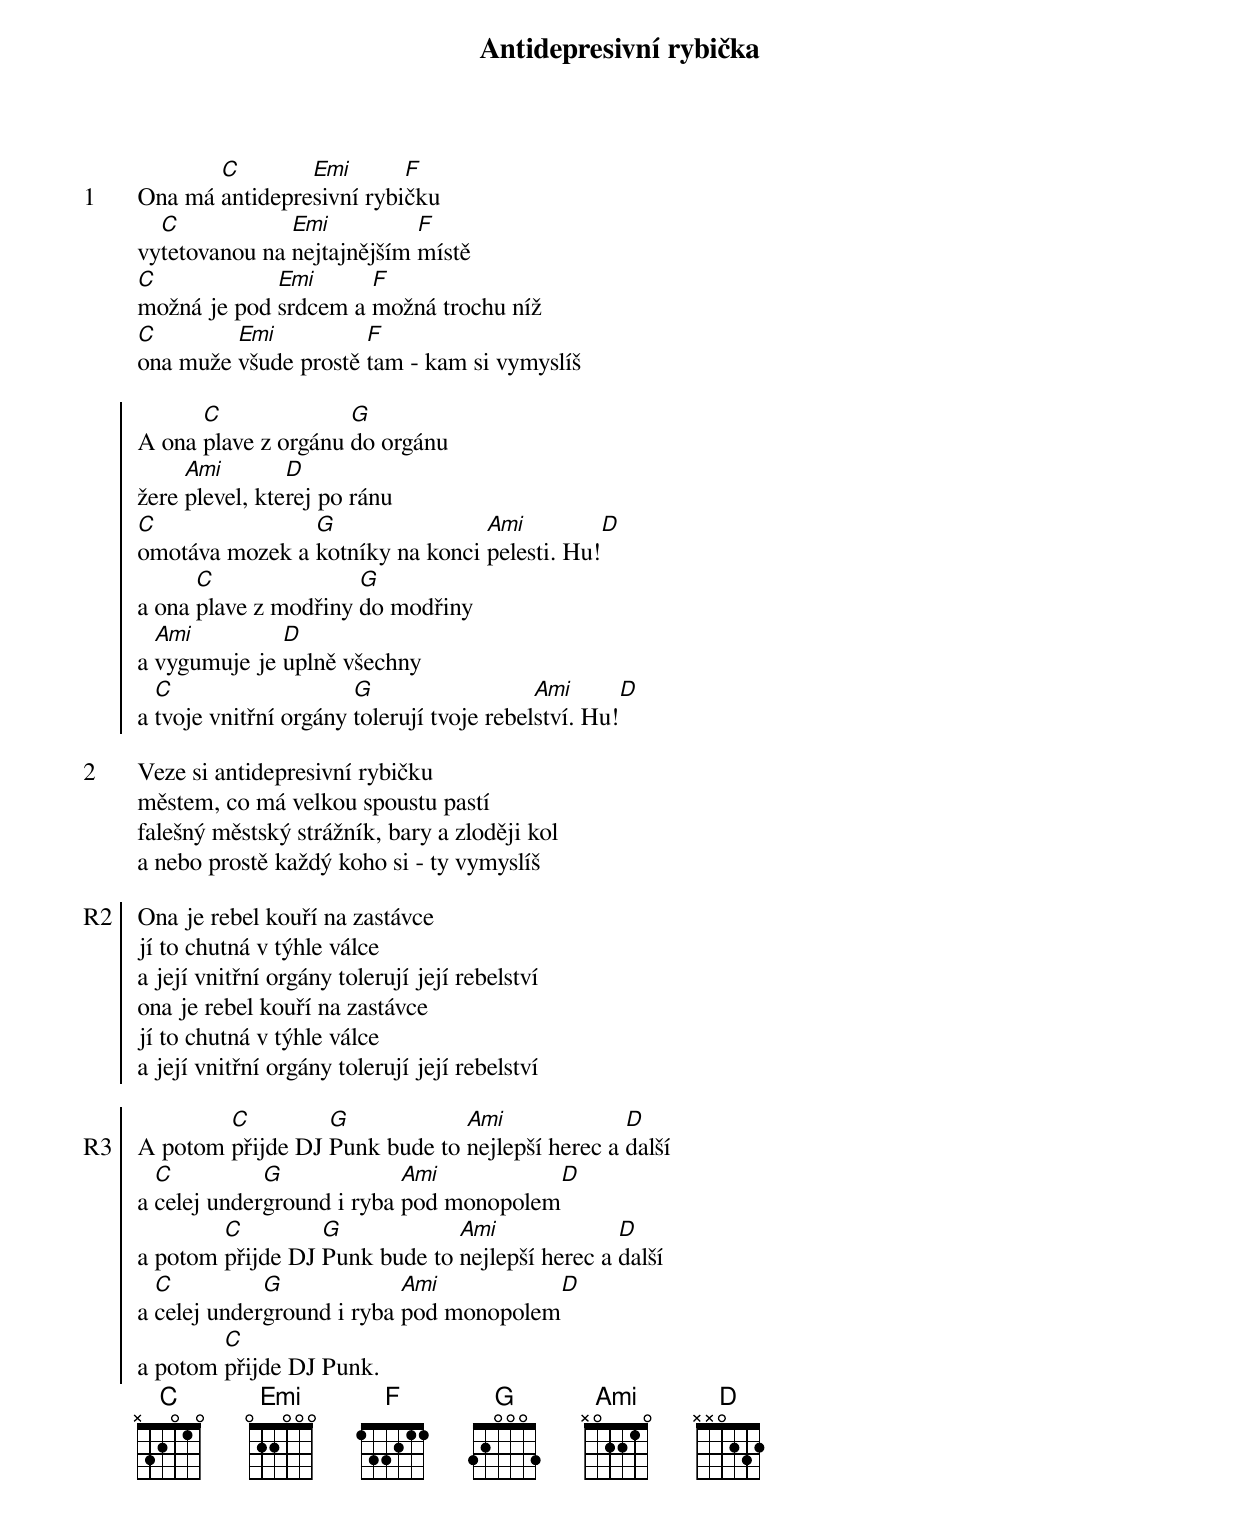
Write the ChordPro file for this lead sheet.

{title: Antidepresivní rybička}
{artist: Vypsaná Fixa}
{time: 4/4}

{start_of_verse: 1}
Ona má [C]antidepre[Emi]sivní rybi[F]čku
vy[C]tetovanou na [Emi]nejtajnějším [F]místě
[C]možná je pod [Emi]srdcem a [F]možná trochu níž
[C]ona muže [Emi]všude prostě [F]tam - kam si vymyslíš
{end_of_verse}

{start_of_chorus}
A ona [C]plave z orgánu [G]do orgánu
žere [Ami]plevel, kte[D]rej po ránu
[C]omotáva mozek a [G]kotníky na konci [Ami]pelesti. Hu![D]
a ona [C]plave z modřiny [G]do modřiny
a [Ami]vygumuje je [D]uplně všechny
a [C]tvoje vnitřní orgány [G]tolerují tvoje rebel[Ami]ství. Hu![D]
{end_of_chorus}

{start_of_verse: 2}
Veze si antidepresivní rybičku
městem, co má velkou spoustu pastí
falešný městský strážník, bary a zloději kol
a nebo prostě každý koho si - ty vymyslíš
{end_of_verse}

{start_of_chorus: R2}
Ona je rebel kouří na zastávce
jí to chutná v týhle válce
a její vnitřní orgány tolerují její rebelství
ona je rebel kouří na zastávce
jí to chutná v týhle válce
a její vnitřní orgány tolerují její rebelství
{end_of_chorus}

{start_of_chorus: R3}
A potom [C]přijde DJ [G]Punk bude to [Ami]nejlepší herec a [D]další
a [C]celej under[G]ground i ryba [Ami]pod monopolem[D]
a potom [C]přijde DJ [G]Punk bude to [Ami]nejlepší herec a [D]další
a [C]celej under[G]ground i ryba [Ami]pod monopolem[D]
a potom [C]přijde DJ Punk.
{end_of_chorus}
